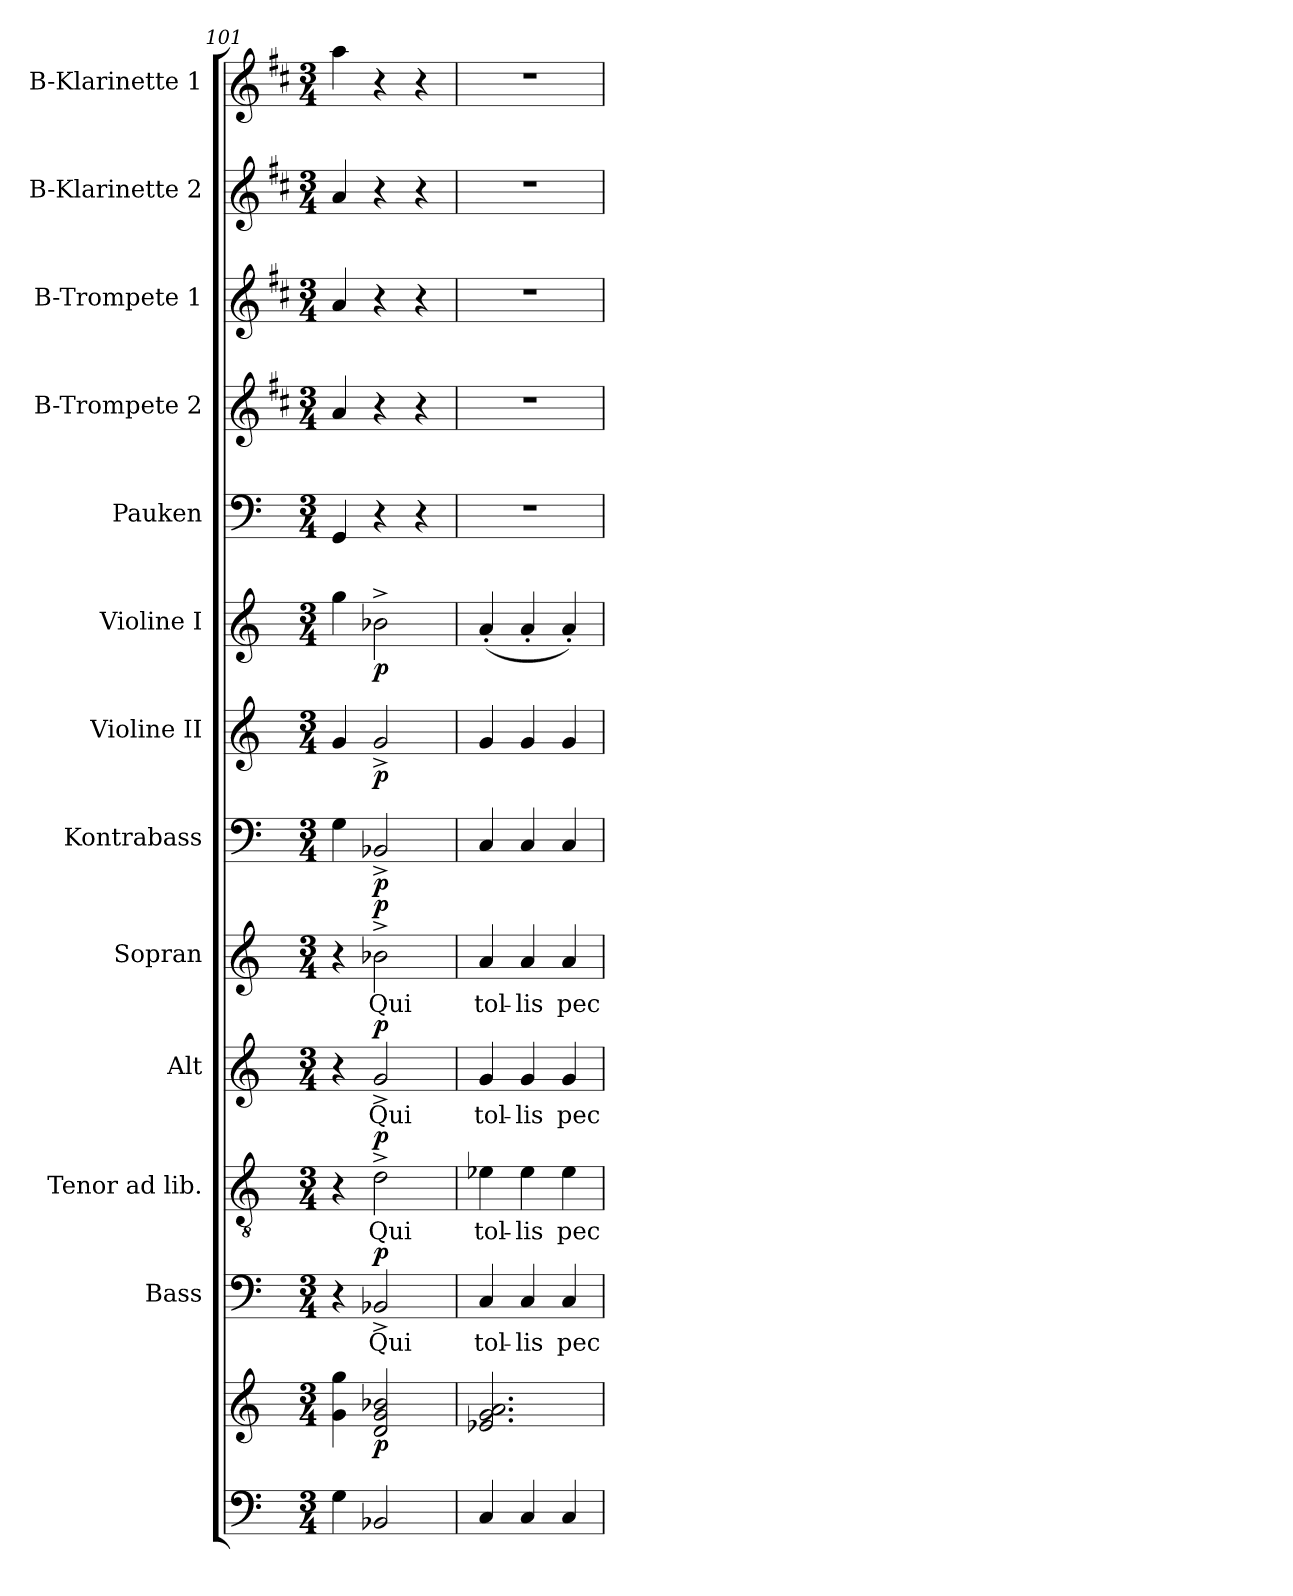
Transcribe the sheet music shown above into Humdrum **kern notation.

**kern	**kern	**dynam	**kern	**text	**dynam	**kern	**text	**dynam	**kern	**text	**dynam	**kern	**text	**dynam	**kern	**dynam	**kern	**dynam	**kern	**dynam	**kern	**kern	**kern	**kern	**kern
*part13	*part13	*part13	*part12	*part12	*part12	*part11	*part11	*part11	*part10	*part10	*part10	*part9	*part9	*part9	*part8	*part8	*part7	*part7	*part6	*part6	*part5	*part4	*part3	*part2	*part1
*staff14	*staff13	*staff13/14	*staff12	*staff12	*staff12	*staff11	*staff11	*staff11	*staff10	*staff10	*staff10	*staff9	*staff9	*staff9	*staff8	*staff8	*staff7	*staff7	*staff6	*staff6	*staff5	*staff4	*staff3	*staff2	*staff1
*	*	*	*I"Bass	*	*	*I"Tenor ad lib.	*	*	*I"Alt	*	*	*I"Sopran	*	*	*I"Kontrabass	*	*I"Violine II	*	*I"Violine I	*	*I"Pauken	*I"B-Trompete 2	*I"B-Trompete 1	*I"B-Klarinette 2	*I"B-Klarinette 1
*	*	*	*I'B.	*	*	*I'T.	*	*	*I'A.	*	*	*I'S.	*	*	*I'Kb.	*	*I'Vl. II	*	*I'Vl. I	*	*I'Pk.	*I'Trp. 2	*I'Trp. 1	*I'B Kl. 2	*I'B Kl. 1
*clefF4	*clefG2	*	*clefF4	*	*	*clefGv2	*	*	*clefG2	*	*	*clefG2	*	*	*clefF4	*	*clefG2	*	*clefG2	*	*clefF4	*clefG2	*clefG2	*clefG2	*clefG2
*	*	*	*	*	*	*	*	*	*	*	*	*	*	*	*ITrd7c12	*	*	*	*	*	*	*ITrd1c2	*ITrd1c2	*ITrd1c2	*ITrd1c2
*k[]	*k[]	*	*k[]	*	*	*k[]	*	*	*k[]	*	*	*k[]	*	*	*k[]	*	*k[]	*	*k[]	*	*k[]	*k[]	*k[]	*k[]	*k[]
*C:	*C:	*	*C:	*	*	*C:	*	*	*C:	*	*	*C:	*	*	*C:	*	*C:	*	*C:	*	*C:	*C:	*C:	*C:	*C:
*M3/4	*M3/4	*	*M3/4	*	*	*M3/4	*	*	*M3/4	*	*	*M3/4	*	*	*M3/4	*	*M3/4	*	*M3/4	*	*M3/4	*M3/4	*M3/4	*M3/4	*M3/4
=101	=101	=101	=101	=101	=101	=101	=101	=101	=101	=101	=101	=101	=101	=101	=101	=101	=101	=101	=101	=101	=101	=101	=101	=101	=101
4G\	4g\ 4gg\	.	4r	.	.	4r	.	.	4r	.	.	4r	.	.	4GG\	.	4g/	.	4gg\	.	4GG/	4g/	4g/	4g/	4gg\
!	!	!LO:DY:b	!	!LO:LY:b	!LO:DY:a	!	!LO:LY:b	!LO:DY:a	!	!LO:LY:b	!LO:DY:a	!	!LO:LY:b	!LO:DY:a	!	!LO:DY:b	!	!LO:DY:b	!	!LO:DY:b	!	!	!	!	!
2BB-X/	2d/ 2g/ 2b-X/	p	2BB-X^>/	Qui	p	2d^>\	Qui	p	2g^>/	Qui	p	2b-X^>\	Qui	p	2BBB-X^</	p	2g^</	p	2b-X^>\	p	4r	4r	4r	4r	4r
.	.	.	.	.	.	.	.	.	.	.	.	.	.	.	.	.	.	.	.	.	4r	4r	4r	4r	4r
=102	=102	=102	=102	=102	=102	=102	=102	=102	=102	=102	=102	=102	=102	=102	=102	=102	=102	=102	=102	=102	=102	=102	=102	=102	=102
!	!	!	!	!LO:LY:b	!	!	!LO:LY:b	!	!	!LO:LY:b	!	!	!LO:LY:b	!	!	!	!	!	!	!	!	!	!	!	!
4C/	2.e-X/ 2.g/ 2.a/	.	4C/	tol-	.	4e-X\	tol-	.	4g/	tol-	.	4a/	tol-	.	4CC/	.	4g/	.	(<4a'</	.	2.r	2.r	2.r	2.r	2.r
!	!	!	!	!LO:LY:b	!	!	!LO:LY:b	!	!	!LO:LY:b	!	!	!LO:LY:b	!	!	!	!	!	!	!	!	!	!	!	!
4C/	.	.	4C/	-lis	.	4e-\	-lis	.	4g/	-lis	.	4a/	-lis	.	4CC/	.	4g/	.	4a'</	.	.	.	.	.	.
!	!	!	!	!LO:LY:b	!	!	!LO:LY:b	!	!	!LO:LY:b	!	!	!LO:LY:b	!	!	!	!	!	!	!	!	!	!	!	!
4C/	.	.	4C/	pec-	.	4e-\	pec-	.	4g/	pec-	.	4a/	pec-	.	4CC/	.	4g/	.	4a'</)	.	.	.	.	.	.
=	=	=	=	=	=	=	=	=	=	=	=	=	=	=	=	=	=	=	=	=	=	=	=	=	=
*-	*-	*-	*-	*-	*-	*-	*-	*-	*-	*-	*-	*-	*-	*-	*-	*-	*-	*-	*-	*-	*-	*-	*-	*-	*-
